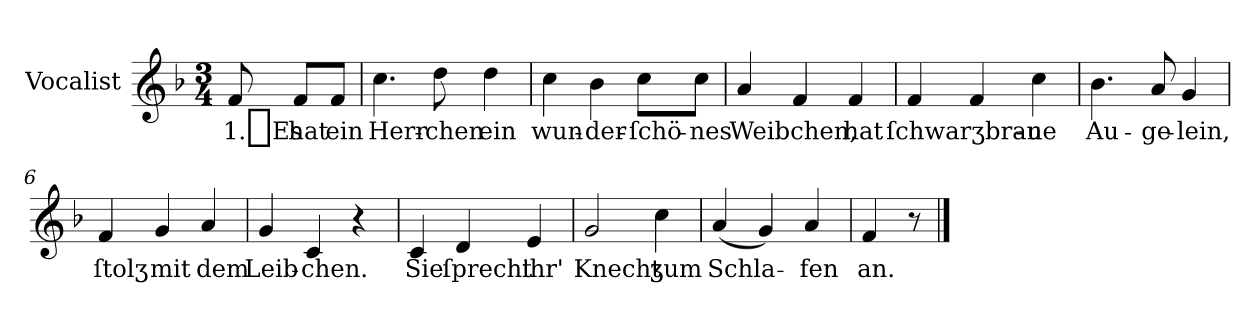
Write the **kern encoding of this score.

**kern	**text
*part1	*part1
*staff1	*staff1
*I"Vocalist	*
*k[b-]	*
*F:	*
*M3/4	*
=	=
8f	1._Es
8fL	hat
8fJ	ein
=1	=1
4.cc	Herr-
8dd	-chen
4dd	ein
=2	=2
4cc	wun-
4b-	-der-
8ccL	-ſchö-
8ccJ	-nes
=3	=3
4a	Weibchen,
4f	.
4f	hat
=4	=4
4f	ſchwarʒbrau-
4f	.
4cc	-ne
=5	=5
4.b-	Au-
8a	-ge-
4g	-lein,
=6	=6
4f	ſtolʒ
4g	mit
4a	dem
=7	=7
4g	Leib-
4c	-chen.
4r	.
=8	=8
4c	Sie
4d	ſprecht
4e	ihr'
=9	=9
2g	Knecht
4cc	ʒum
=10	=10
(4a	Schla-
4g)	.
4a	-fen
=11	=11
4f	an.
8r	.
==	==
*-	*-
